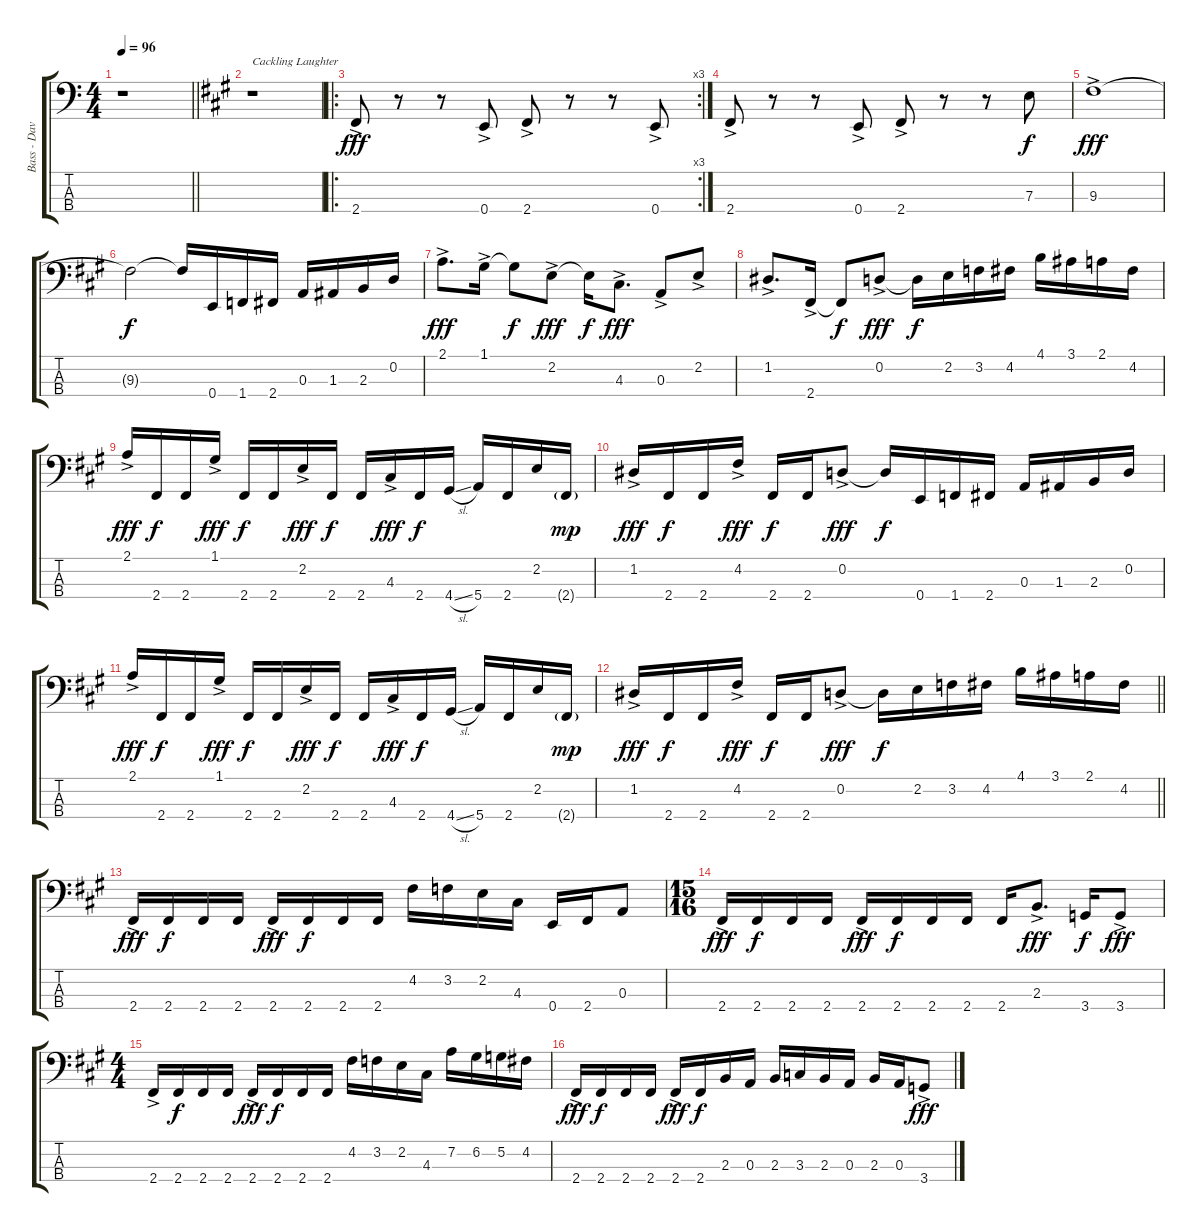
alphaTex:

\track ("Bass - David Eleffson" "Bass - Dav") {instrument electricbasspick}
\staff {score tabs}
\tuning (G2 D2 A1 E1) {hide}
\ts (4 4)
\tempo 96
\clef f4
\barLineRight lightlight
\ks c
r.1{dy fff instrument electricbasspick} |
\ks f#minor
r.1{txt "Cackling Laughter"} |
\ro
\rc 3
2.4{ac}.8 r.8 r.8 0.4{ac}.8 2.4{ac}.8 r.8 r.8 0.4{ac}.8 |
2.4{ac}.8 r.8 r.8 0.4{ac}.8 2.4{ac}.8 r.8 r.8 7.3.8{dy f} |
9.3{ac}.1{dy fff} |
9.3{t}.2{dy f} 9.3{t}.16 0.4.16 1.4.16 2.4.16 0.3.16 1.3.16 2.3.16 0.2.16 |
2.1{ac}.8{d dy fff} 1.1{ac}.16 1.1{t}.8{dy f} 2.2{ac}.8{dy fff} 2.2{t}.16{dy f} 4.3{ac}.8{d dy fff} 0.3{ac}.8 2.2{ac}.8 |
1.2{ac}.8{d} 2.4{ac}.16 2.4{t}.8{dy f} 0.2{ac}.8{dy fff} 0.2{t}.16{dy f} 2.2.16 3.2.16 4.2.16 4.1.16 3.1.16 2.1.16 4.2.16 |
2.1{ac}.16{dy fff} 2.4.16{dy f} 2.4.16 1.1{ac}.16{dy fff} 2.4.16{dy f} 2.4.16 2.2{ac}.16{dy fff} 2.4.16{dy f} 2.4.16 4.3{ac}.16{dy fff} 2.4.16{dy f} 4.4{sl}.16 5.4.16 2.4.16 2.2.16 2.4{g}.16{dy mp} |
1.2{ac}.16{dy fff} 2.4.16{dy f} 2.4.16 4.2{ac}.16{dy fff} 2.4.16{dy f} 2.4.16 0.2{ac}.8{dy fff} 0.2{t}.16{dy f} 0.4.16 1.4.16 2.4.16 0.3.16 1.3.16 2.3.16 0.2.16 |
2.1{ac}.16{dy fff} 2.4.16{dy f} 2.4.16 1.1{ac}.16{dy fff} 2.4.16{dy f} 2.4.16 2.2{ac}.16{dy fff} 2.4.16{dy f} 2.4.16 4.3{ac}.16{dy fff} 2.4.16{dy f} 4.4{sl}.16 5.4.16 2.4.16 2.2.16 2.4{g}.16{dy mp} |
\barLineRight lightlight
1.2{ac}.16{dy fff} 2.4.16{dy f} 2.4.16 4.2{ac}.16{dy fff} 2.4.16{dy f} 2.4.16 0.2{ac}.8{dy fff} 0.2{t}.16{dy f} 2.2.16 3.2.16 4.2.16 4.1.16 3.1.16 2.1.16 4.2.16 |
2.4{ac}.16{dy fff} 2.4.16{dy f} 2.4.16 2.4.16 2.4{ac}.16{dy fff} 2.4.16{dy f} 2.4.16 2.4.16 4.2.16 3.2.16 2.2.16 4.3.16 0.4.16 2.4.16 0.3.8 |
\ts (15 16)
2.4{ac}.16{dy fff} 2.4.16{dy f} 2.4.16 2.4.16 2.4{ac}.16{dy fff} 2.4.16{dy f} 2.4.16 2.4.16 2.4.16 2.3{ac}.8{d dy fff} 3.4.16{dy f} 3.4{ac}.8{dy fff} |
\ts (4 4)
2.4{ac}.16 2.4.16{dy f} 2.4.16 2.4.16 2.4{ac}.16{dy fff} 2.4.16{dy f} 2.4.16 2.4.16 4.2.16 3.2.16 2.2.16 4.3.16 7.2.16 6.2.16 5.2.16 4.2.16 |
2.4{ac}.16{dy fff} 2.4.16{dy f} 2.4.16 2.4.16 2.4{ac}.16{dy fff} 2.4.16{dy f} 2.3.16 0.3.16 2.3.16 3.3.16 2.3.16 0.3.16 2.3.16 0.3.16 3.4{ac}.8{dy fff}
